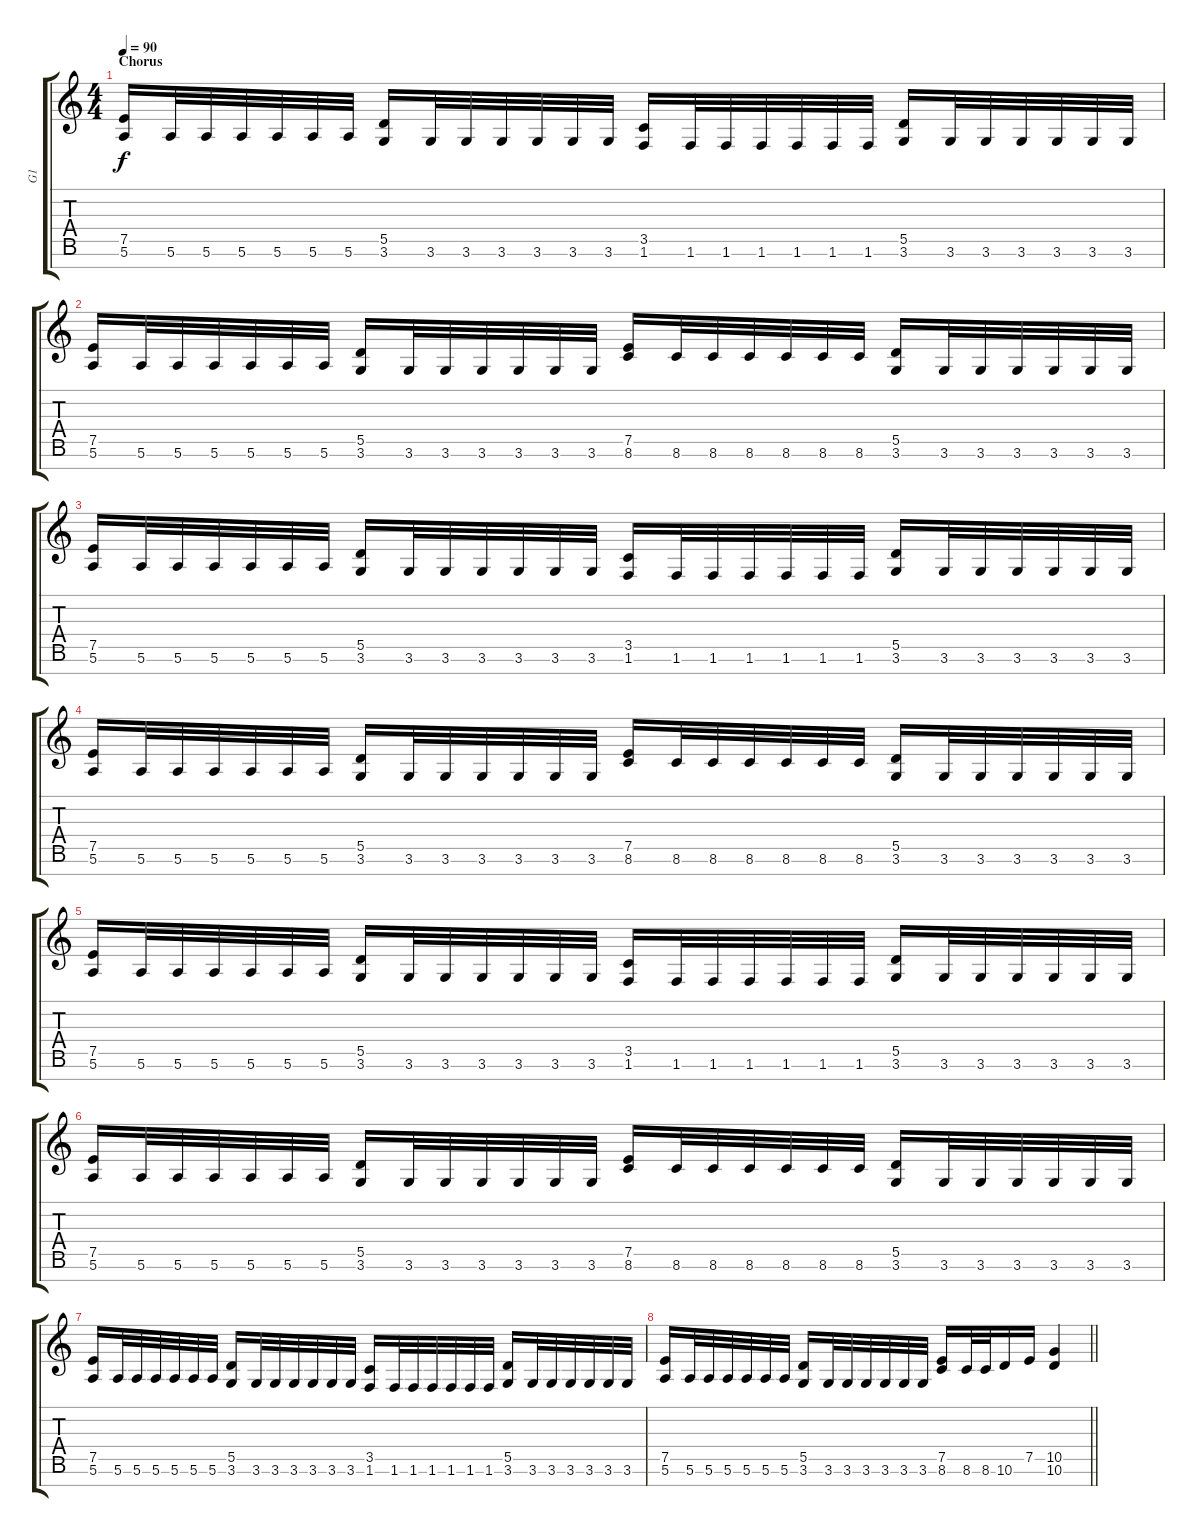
\track ("G1" "G1") {instrument distortionguitar}
\staff {score tabs}
\tuning (E4 B3 G3 D3 A2 E2 B1) {hide}
\ts (4 4)
\section ("" "Chorus")
\tempo 90
\clef g2
\ks c
(7.5 5.6).16{dy f} 5.6.32 5.6.32 5.6.32 5.6.32 5.6.32 5.6.32 (5.5 3.6).16 3.6.32 3.6.32 3.6.32 3.6.32 3.6.32 3.6.32 (3.5 1.6).16 1.6.32 1.6.32 1.6.32 1.6.32 1.6.32 1.6.32 (5.5 3.6).16 3.6.32 3.6.32 3.6.32 3.6.32 3.6.32 3.6.32 |
(7.5 5.6).16 5.6.32 5.6.32 5.6.32 5.6.32 5.6.32 5.6.32 (5.5 3.6).16 3.6.32 3.6.32 3.6.32 3.6.32 3.6.32 3.6.32 (7.5 8.6).16 8.6.32 8.6.32 8.6.32 8.6.32 8.6.32 8.6.32 (5.5 3.6).16 3.6.32 3.6.32 3.6.32 3.6.32 3.6.32 3.6.32 |
(7.5 5.6).16 5.6.32 5.6.32 5.6.32 5.6.32 5.6.32 5.6.32 (5.5 3.6).16 3.6.32 3.6.32 3.6.32 3.6.32 3.6.32 3.6.32 (3.5 1.6).16 1.6.32 1.6.32 1.6.32 1.6.32 1.6.32 1.6.32 (5.5 3.6).16 3.6.32 3.6.32 3.6.32 3.6.32 3.6.32 3.6.32 |
(7.5 5.6).16 5.6.32 5.6.32 5.6.32 5.6.32 5.6.32 5.6.32 (5.5 3.6).16 3.6.32 3.6.32 3.6.32 3.6.32 3.6.32 3.6.32 (7.5 8.6).16 8.6.32 8.6.32 8.6.32 8.6.32 8.6.32 8.6.32 (5.5 3.6).16 3.6.32 3.6.32 3.6.32 3.6.32 3.6.32 3.6.32 |
(7.5 5.6).16 5.6.32 5.6.32 5.6.32 5.6.32 5.6.32 5.6.32 (5.5 3.6).16 3.6.32 3.6.32 3.6.32 3.6.32 3.6.32 3.6.32 (3.5 1.6).16 1.6.32 1.6.32 1.6.32 1.6.32 1.6.32 1.6.32 (5.5 3.6).16 3.6.32 3.6.32 3.6.32 3.6.32 3.6.32 3.6.32 |
(7.5 5.6).16 5.6.32 5.6.32 5.6.32 5.6.32 5.6.32 5.6.32 (5.5 3.6).16 3.6.32 3.6.32 3.6.32 3.6.32 3.6.32 3.6.32 (7.5 8.6).16 8.6.32 8.6.32 8.6.32 8.6.32 8.6.32 8.6.32 (5.5 3.6).16 3.6.32 3.6.32 3.6.32 3.6.32 3.6.32 3.6.32 |
(7.5 5.6).16 5.6.32 5.6.32 5.6.32 5.6.32 5.6.32 5.6.32 (5.5 3.6).16 3.6.32 3.6.32 3.6.32 3.6.32 3.6.32 3.6.32 (3.5 1.6).16 1.6.32 1.6.32 1.6.32 1.6.32 1.6.32 1.6.32 (5.5 3.6).16 3.6.32 3.6.32 3.6.32 3.6.32 3.6.32 3.6.32 |
\barLineRight lightlight
(7.5 5.6).16 5.6.32 5.6.32 5.6.32 5.6.32 5.6.32 5.6.32 (5.5 3.6).16 3.6.32 3.6.32 3.6.32 3.6.32 3.6.32 3.6.32 (7.5 8.6).16 8.6.32 8.6.32 10.6.16 7.5.16 (10.5 10.6).4
